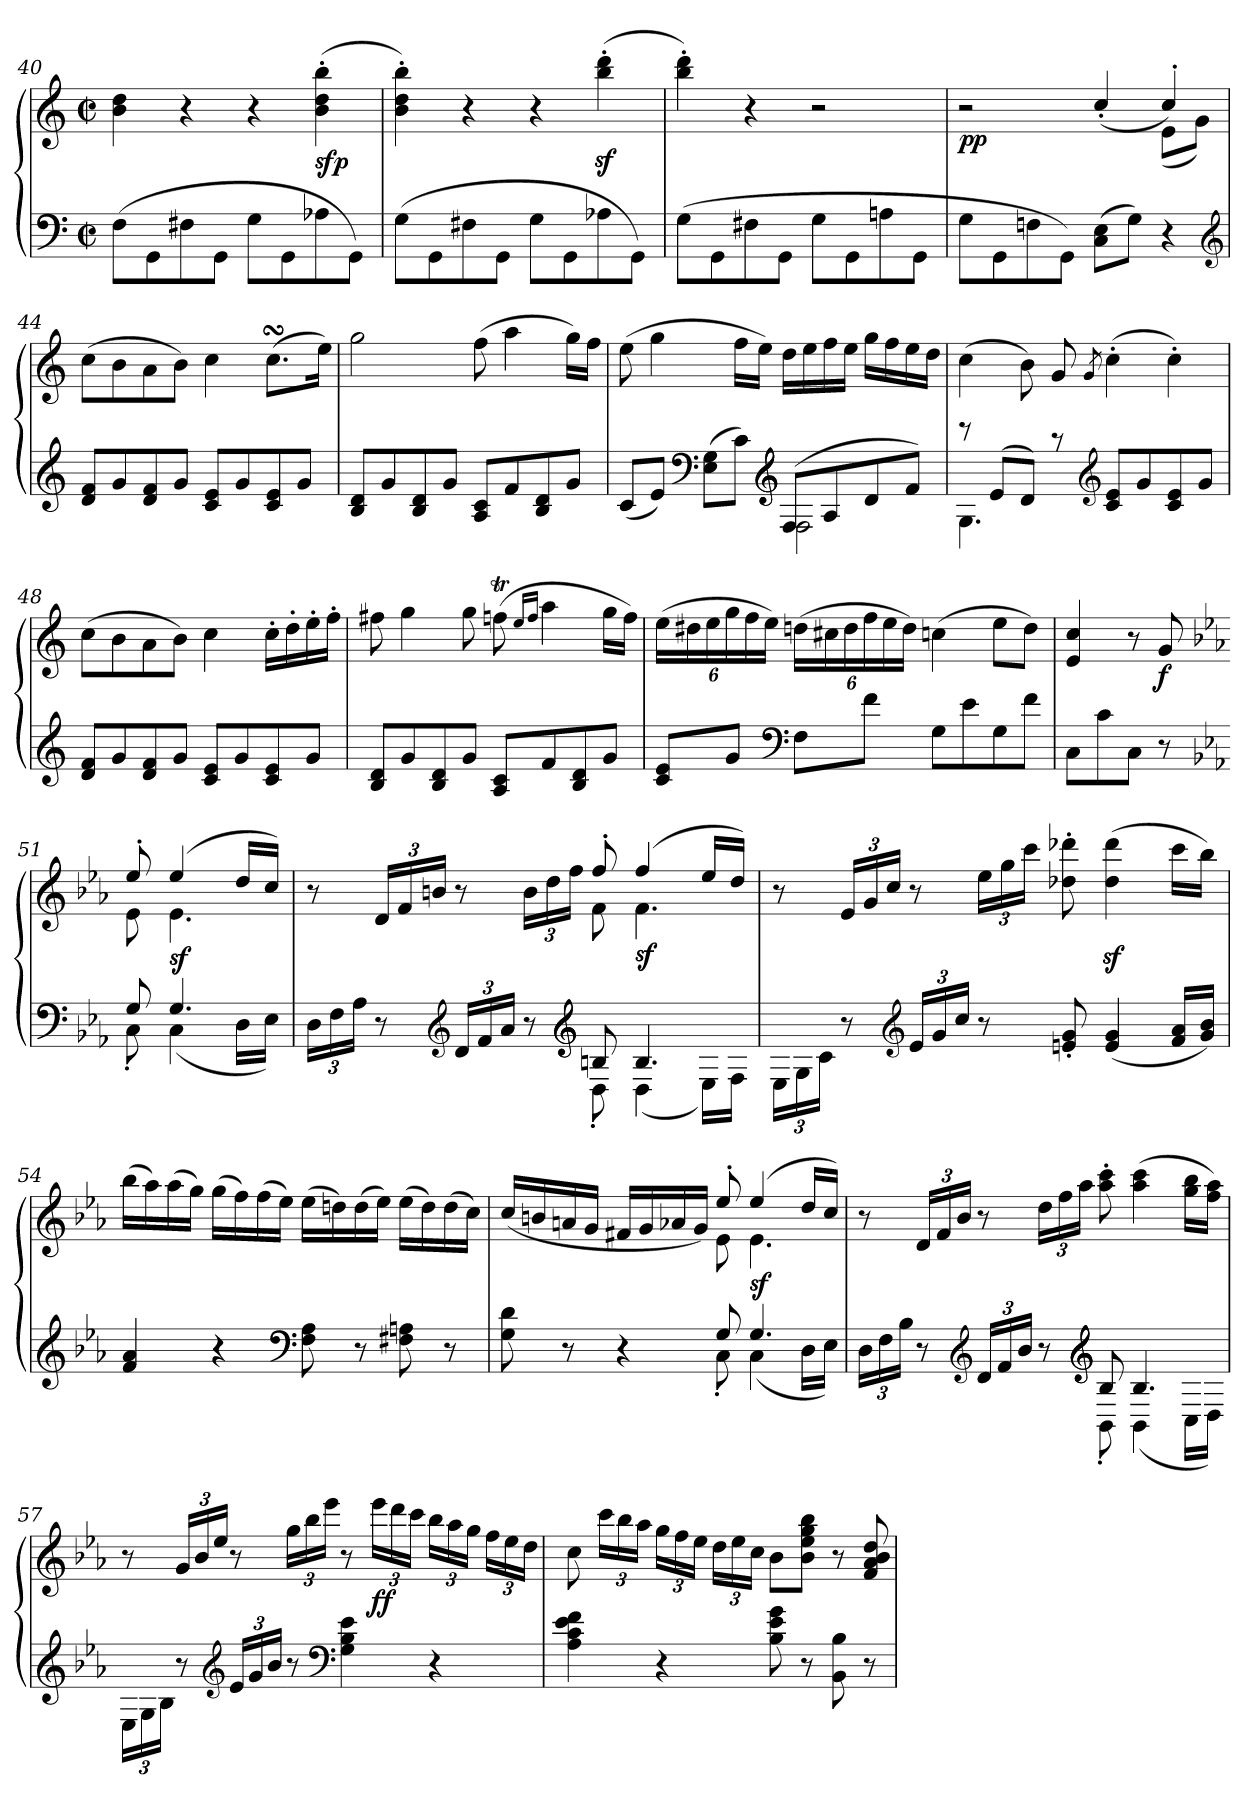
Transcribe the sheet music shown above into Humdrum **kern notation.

**kern	**kern	**dynam
*part1	*part1	*part1
*staff2	*staff1	*staff1/2
*clefF4	*clefG2	*
*k[]	*k[]	*
*C:	*C:	*
*M2/2	*M2/2	*
*met(c|)	*met(c|)	*
=40	=40	=40
(>8F\L	4b\ 4dd\	.
8GG\	.	.
8F#X\	4r	.
8GG\J	.	.
8G\L	4r	.
8GG\	.	.
!	!	!LO:DY:b
8A-X\	(4b'\ 4dd'\ 4bb'\	sfp
8GG\J)	.	.
=41	=41	=41
(>8G\L	4b'\ 4dd'\ 4bb'\)	.
8GG\	.	.
8F#X\	4r	.
8GG\J	.	.
8G\L	4r	.
8GG\	.	.
8A-X\	(4bbz<'\ 4dddz<'\	.
8GG\J)	.	.
=42	=42	=42
!	!	!LO:DY:b
(>8G\L	4bb'\ 4ddd'\)	decresc.
8GG\	.	.
8F#X\	4r	.
8GG\J	.	.
8G\L	2r	.
8GG\	.	.
8An\	.	.
8GG\J	.	.
=43	=43	=43
*	*^	*
!	!	!	!LO:DY:b
8G\L	2r	2ryy	pp
8GG\	.	.	.
8Fn\	.	.	.
8GG\J)	.	.	.
(>8C\ 8E\L	(>4cc'>/	4ryy	.
8G\J)	.	.	.
4r	4cc'>/)	(<8e\L	.
.	.	8g\J)	.
*	*v	*v	*
*clefG2	*	*
!!LO:LB:g=z
=44	=44	=44
8d/ 8f/L	(>8cc\L	.
8g/	8b\	.
8d/ 8f/	8a\	.
8g/J	8b\J)	.
8c/ 8e/L	4cc\	.
8g/	.	.
8c/ 8e/	(>8.ccsSSs\L	.
8g/J	.	.
.	16ee\Jk)	.
=45	=45	=45
8B/ 8d/L	2gg\	.
8g/	.	.
8B/ 8d/	.	.
8g/J	.	.
8A/ 8c/L	(>8ff\	.
8f/	4aa\	.
8B/ 8d/	.	.
8g/J	16gg\LL)	.
.	16ff\JJ	.
=46	=46	=46
*^	*	*
(>8c/L	2ryy	(>8ee\	.
8e/J)	.	4gg\	.
*clefF4	*	*	*
(>8E\ 8G\L	.	.	.
8c\J)	.	16ff\LL	.
.	.	16ee\JJ)	.
*clefG2	*	*	*
(<8F/L	2F\	16dd\LL	.
.	.	16ee\	.
8A/	.	16ff\	.
.	.	16ee\JJ	.
8d/	.	16gg\LL	.
.	.	16ff\	.
8f/J)	.	16ee\	.
.	.	16dd\JJ	.
=47	=47	=47	=47
8rccc	4.G\	(>4cc\	.
(>8e/L	.	.	.
8d/J)	.	8b\)	.
8raa	2ryy	8g/	.
*clefG2	*	*	*
.	.	8qg/	.
8c/ 8e/L	.	(>4cc'\	.
8g/	.	.	.
8c/ 8e/	.	4cc'\)	.
8g/J	8ryy	.	.
*v	*v	*	*
!!LO:LB:g=z
=48	=48	=48
8d/ 8f/L	(>8cc\L	.
8g/	8b\	.
8d/ 8f/	8a\	.
8g/J	8b\J)	.
8c/ 8e/L	4cc\	.
8g/	.	.
8c/ 8e/	16cc'\LL	.
.	16dd'\	.
8g/J	16ee'\	.
.	16ff'\JJ	.
=49	=49	=49
8B/ 8d/L	8ff#X\	.
8g/	4gg\	.
8B/ 8d/	.	.
8g/J	8gg\	.
8A/ 8c/L	(>8ffnT\	.
.	16qee/LL	.
.	16qff/JJ	.
8f/	4aa\	.
8B/ 8d/	.	.
8g/J	16gg\LL	.
.	16ff\JJ)	.
=50	=50	=50
*	*Xbrackettup	*
8c/ 8e/L	(>24ee\LL	.
.	24dd#X\	.
.	24ee\	.
8g/J	24gg\	.
.	24ff\	.
.	24ee\JJ)	.
*clefF4	*	*
8F\L	(>24ddn\LL	.
.	24cc#X\	.
.	24dd\	.
8f\J	24ff\	.
.	24ee\	.
.	24dd\JJ)	.
8G\L	(>4ccn\	.
8e\	.	.
8G\	8ee\L	.
8f\J	8dd\J)	.
=51	=51	=51
8C\L	4e/ 4cc/	.
8c\	.	.
8C\J	8r	.
!	!	!LO:DY:b
8r	8g/	f
=51-	=51-	=51-
*k[b-e-a-]	*k[b-e-a-]	*
*^	*^	*
8G/	8C'<\	8ee-'>/	8e-\	.
!	!	!	!	!LO:DY:b
4.G/	(<4C\	(>4ee-/	4.e-\	sf
.	16D\LL	16dd/LL	.	.
.	16E-\JJ)	16cc/JJ)	.	.
!!LO:PB:g=z	!!
=52	=52	=52	=52	=52
*Xbrackettup	*	*	*	*
24D\LL	2ryy	8r	2ryy	.
24F\	.	.	.	.
24A-\JJ	.	.	.	.
8r	.	24d/LL	.	.
.	.	24f/	.	.
.	.	24bn/JJ	.	.
*clefG2	*	*	*	*
24d/LL	.	8r	.	.
24f/	.	.	.	.
24a-/JJ	.	.	.	.
8r	.	24b\LL	.	.
.	.	24dd\	.	.
.	.	24ff\JJ	.	.
*clefG2	*	*	*	*
8Bn/	8D'<\	8ff'>/	8f\	.
!	!	!	!	!LO:DY:b
4.B/	(<4D\	(>4ff/	4.f\	sf
.	16E-\LL)	16ee-/LL	.	.
.	16F\JJ	16dd/JJ)	.	.
*v	*v	*	*	*
*	*v	*v	*
=53	=53	=53
24E-\LL	8r	.
24G\	.	.
24c\JJ	.	.
8r	24e-/LL	.
.	24g/	.
.	24cc/JJ	.
*clefG2	*	*
24e-/LL	8r	.
24g/	.	.
24cc/JJ	.	.
8r	24ee-\LL	.
.	24gg\	.
.	24ccc\JJ	.
8en'</ 8g'</	8dd-X'>\ 8ddd-X'>\	.
(<4e/ 4g/	(>4dd-z<\ 4ddd-z<\	.
16f/ 16a-/LL	16ccc\LL	.
16g/ 16b-/JJ)	16bb-\JJ)	.
=54	=54	=54
4f/ 4a-/	(>16bb-\LL	.
.	16aa-\)	.
.	(>16aa-\	.
.	16gg\JJ)	.
4r	(>16gg\LL	.
.	16ff\)	.
.	(>16ff\	.
.	16ee-\JJ)	.
*clefF4	*	*
8F\ 8A-\	(>16ee-\LL	.
.	16ddn\)	.
8r	(16dd\	.
.	16ee-\JJ)	.
8F#X\ 8An\	(>16ee-\LL	.
.	16dd\)	.
8r	(>16dd\	.
.	16cc\JJ)	.
!!LO:LB:g=z
=55	=55	=55
*^	*^	*
8G\ 8d\	2ryy	(<16cc/LL	2ryy	.
.	.	16bn/	.	.
8r	.	16an/	.	.
.	.	16g/JJ	.	.
4r	.	16f#X/LL	.	.
.	.	16g/	.	.
.	.	16a-X/	.	.
.	.	16g/JJ)	.	.
8G/	8C'<\	8ee-'>/	8e-\	.
!	!	!	!	!LO:DY:b
4.G/	(<4C\	(>4ee-/	4.e-\	sf
.	16D\LL	16dd/LL	.	.
.	16E-\JJ)	16cc/JJ)	.	.
*	*	*v	*v	*
=56	=56	=56	=56
24D\LL	2ryy	8r	.
24F\	.	.	.
24B-\JJ	.	.	.
8r	.	24d/LL	.
.	.	24f/	.
.	.	24b-/JJ	.
*clefG2	*	*	*
24d/LL	.	8r	.
24f/	.	.	.
24b-/JJ	.	.	.
8r	.	24dd\LL	.
.	.	24ff\	.
.	.	24aa-\JJ	.
*clefG2	*	*	*
8B-/	8BB-'<\	8aa-'>\ 8ccc'>\	.
4.B-/	(<4BB-\	(>4aa-\ 4ccc\	.
.	16C\LL	16gg\ 16bb-\LL	.
.	16D\JJ)	16ff\ 16aa-\JJ)	.
*v	*v	*	*
=57	=57	=57
24E-\LL	8r	.
24G\	.	.
24B-\JJ	.	.
8r	24g/LL	.
.	24b-/	.
.	24ee-/JJ	.
*clefG2	*	*
24e-/LL	8r	.
24g/	.	.
24b-/JJ	.	.
8r	24gg\LL	.
.	24bb-\	.
.	24eee-\JJ	.
*clefF4	*	*
4G\ 4B-\ 4e-\	8r	.
!	!	!LO:DY:b
.	24eee-\LL	ff
.	24ddd\	.
.	24ccc\JJ	.
4r	24bb-\LL	.
.	24aa-\	.
.	24gg\JJ	.
.	24ff\LL	.
.	24ee-\	.
.	24dd\JJ	.
!!LO:LB:g=z
=58	=58	=58
4A-\ 4c\ 4e-\ 4f\	8cc\	.
.	24ccc\LL	.
.	24bb-\	.
.	24aa-\JJ	.
4r	24gg\LL	.
.	24ff\	.
.	24ee-\JJ	.
.	24dd\LL	.
.	24ee-\	.
.	24cc\JJ	.
8B-\ 8e-\ 8g\	8b-\L	.
8r	8b-\ 8ee-\ 8gg\ 8bb-\J	.
8BB-\ 8B-\	8r	.
8r	8f/ 8a-/ 8b-/ 8dd/	.
=	=	=
*-	*-	*-
